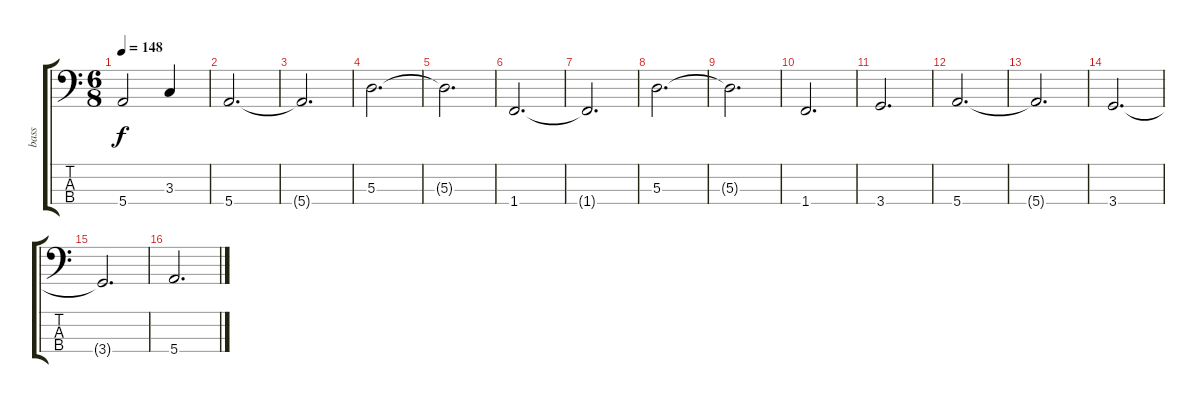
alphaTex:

\track ("bass" "bass") {instrument electricbassfinger}
\staff {score tabs}
\tuning (G2 D2 A1 E1) {hide}
\ts (6 8)
\tempo 148
\clef f4
\ks c
5.4{t}.2{dy f} 3.3.4 |
5.4.2{d} |
5.4{t}.2{d} |
5.3.2{d} |
5.3{t}.2{d} |
1.4.2{d} |
1.4{t}.2{d} |
5.3.2{d} |
5.3{t}.2{d} |
1.4.2{d} |
3.4.2{d} |
5.4.2{d} |
5.4{t}.2{d} |
3.4.2{d} |
3.4{t}.2{d} |
5.4.2{d}
